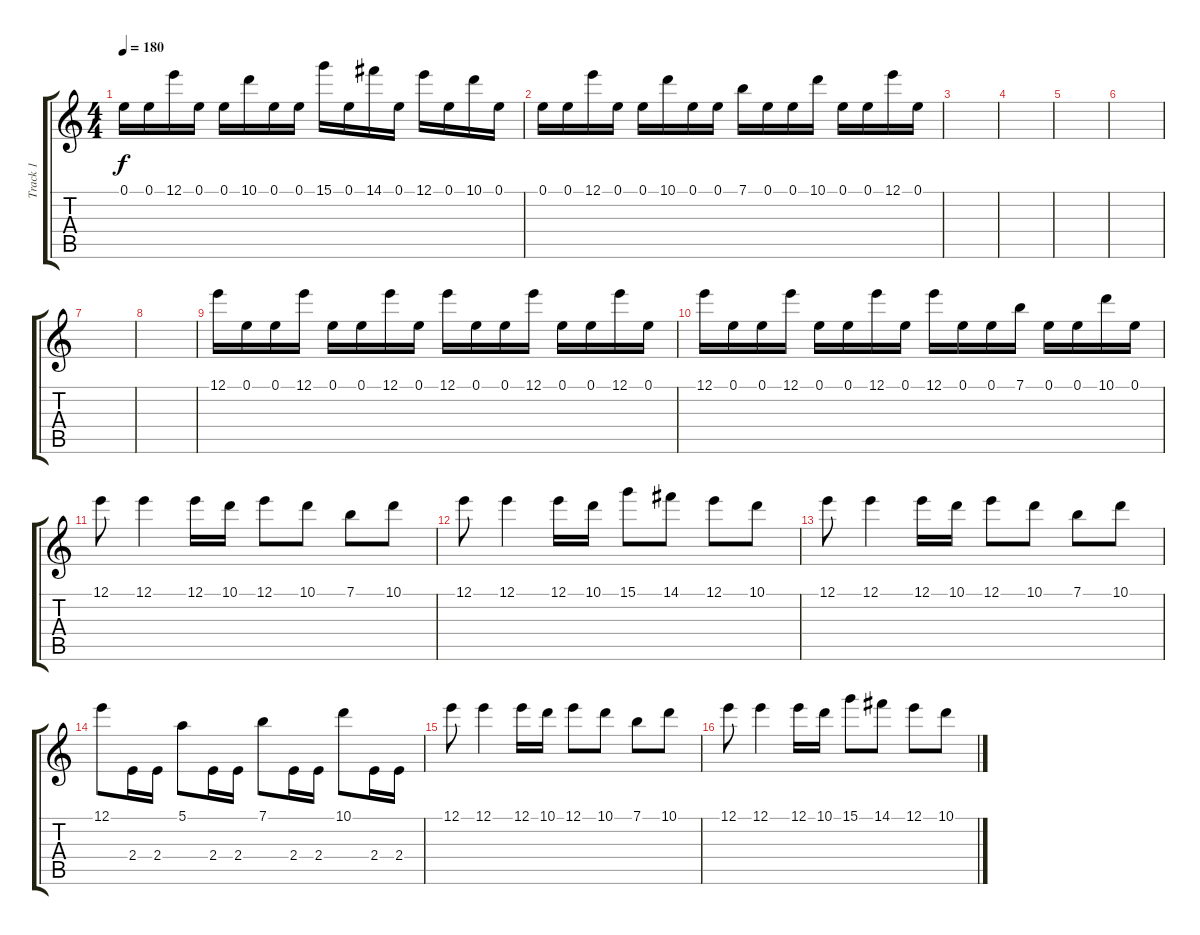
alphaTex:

\track ("Track 1" "Track 1") {instrument overdrivenguitar}
\staff {score tabs}
\tuning (E4 B3 G3 D3 A2 E2) {hide}
\ts (4 4)
\tempo 180
\clef g2
\ks c
0.1.16{dy f} 0.1.16 12.1.16 0.1.16 0.1.16 10.1.16 0.1.16 0.1.16 15.1.16 0.1.16 14.1.16 0.1.16 12.1.16 0.1.16 10.1.16 0.1.16 |
0.1.16 0.1.16 12.1.16 0.1.16 0.1.16 10.1.16 0.1.16 0.1.16 7.1.16 0.1.16 0.1.16 10.1.16 0.1.16 0.1.16 12.1.16 0.1.16 |
|
|
|
|
|
|
12.1.16 0.1.16 0.1.16 12.1.16 0.1.16 0.1.16 12.1.16 0.1.16 12.1.16 0.1.16 0.1.16 12.1.16 0.1.16 0.1.16 12.1.16 0.1.16 |
12.1.16 0.1.16 0.1.16 12.1.16 0.1.16 0.1.16 12.1.16 0.1.16 12.1.16 0.1.16 0.1.16 7.1.16 0.1.16 0.1.16 10.1.16 0.1.16 |
12.1.8 12.1.4 12.1.16 10.1.16 12.1.8 10.1.8 7.1.8 10.1.8 |
12.1.8 12.1.4 12.1.16 10.1.16 15.1.8 14.1.8 12.1.8 10.1.8 |
12.1.8 12.1.4 12.1.16 10.1.16 12.1.8 10.1.8 7.1.8 10.1.8 |
12.1.8 2.4.16 2.4.16 5.1.8 2.4.16 2.4.16 7.1.8 2.4.16 2.4.16 10.1.8 2.4.16 2.4.16 |
12.1.8 12.1.4 12.1.16 10.1.16 12.1.8 10.1.8 7.1.8 10.1.8 |
12.1.8 12.1.4 12.1.16 10.1.16 15.1.8 14.1.8 12.1.8 10.1.8
